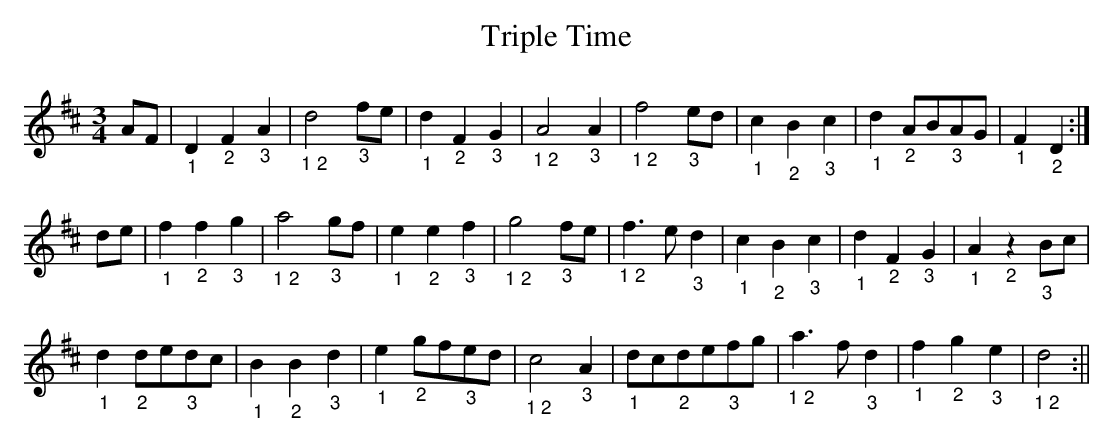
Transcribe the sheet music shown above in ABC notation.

X:1
T:Triple Time
M:3/4
L:1/4
K:D
A/F/|"_1"D"_2"F"_3"A|"_1 2"d2 "_3"f/e/|"_1"d"_2"F"_3"G|"_1 2"A2"_3"A|"_1 2"f2 "_3"e/d/|"_1"c"_2"B"_3"c|"_1"d "_2"A/B/"_3"A/G/|"_1"F"_2"D:|
d/e/|"_1"f"_2"f"_3"g|"_1 2"a2 "_3"g/f/|"_1"e"_2"e"_3"f|"_1 2"g2 "_3"f/e/|"_1 2"f>e "_3"d|"_1"c"_2"B"_3"c|"_1"d"_2"F"_3"G|"_1"A"_2"z"_3"B/c/|
"_1"d "_2"d/e/"_3"d/c/|"_1"B"_2"B"_3"d|"_1"e "_2"g/f/"_3"e/d/|"_1 2"c2"_3"A|"_1"d/c/"_2"d/e/"_3"f/g/|"_1 2"a>f"_3"d|"_1"f"_2"g"_3"e|"_1 2"d2:||
